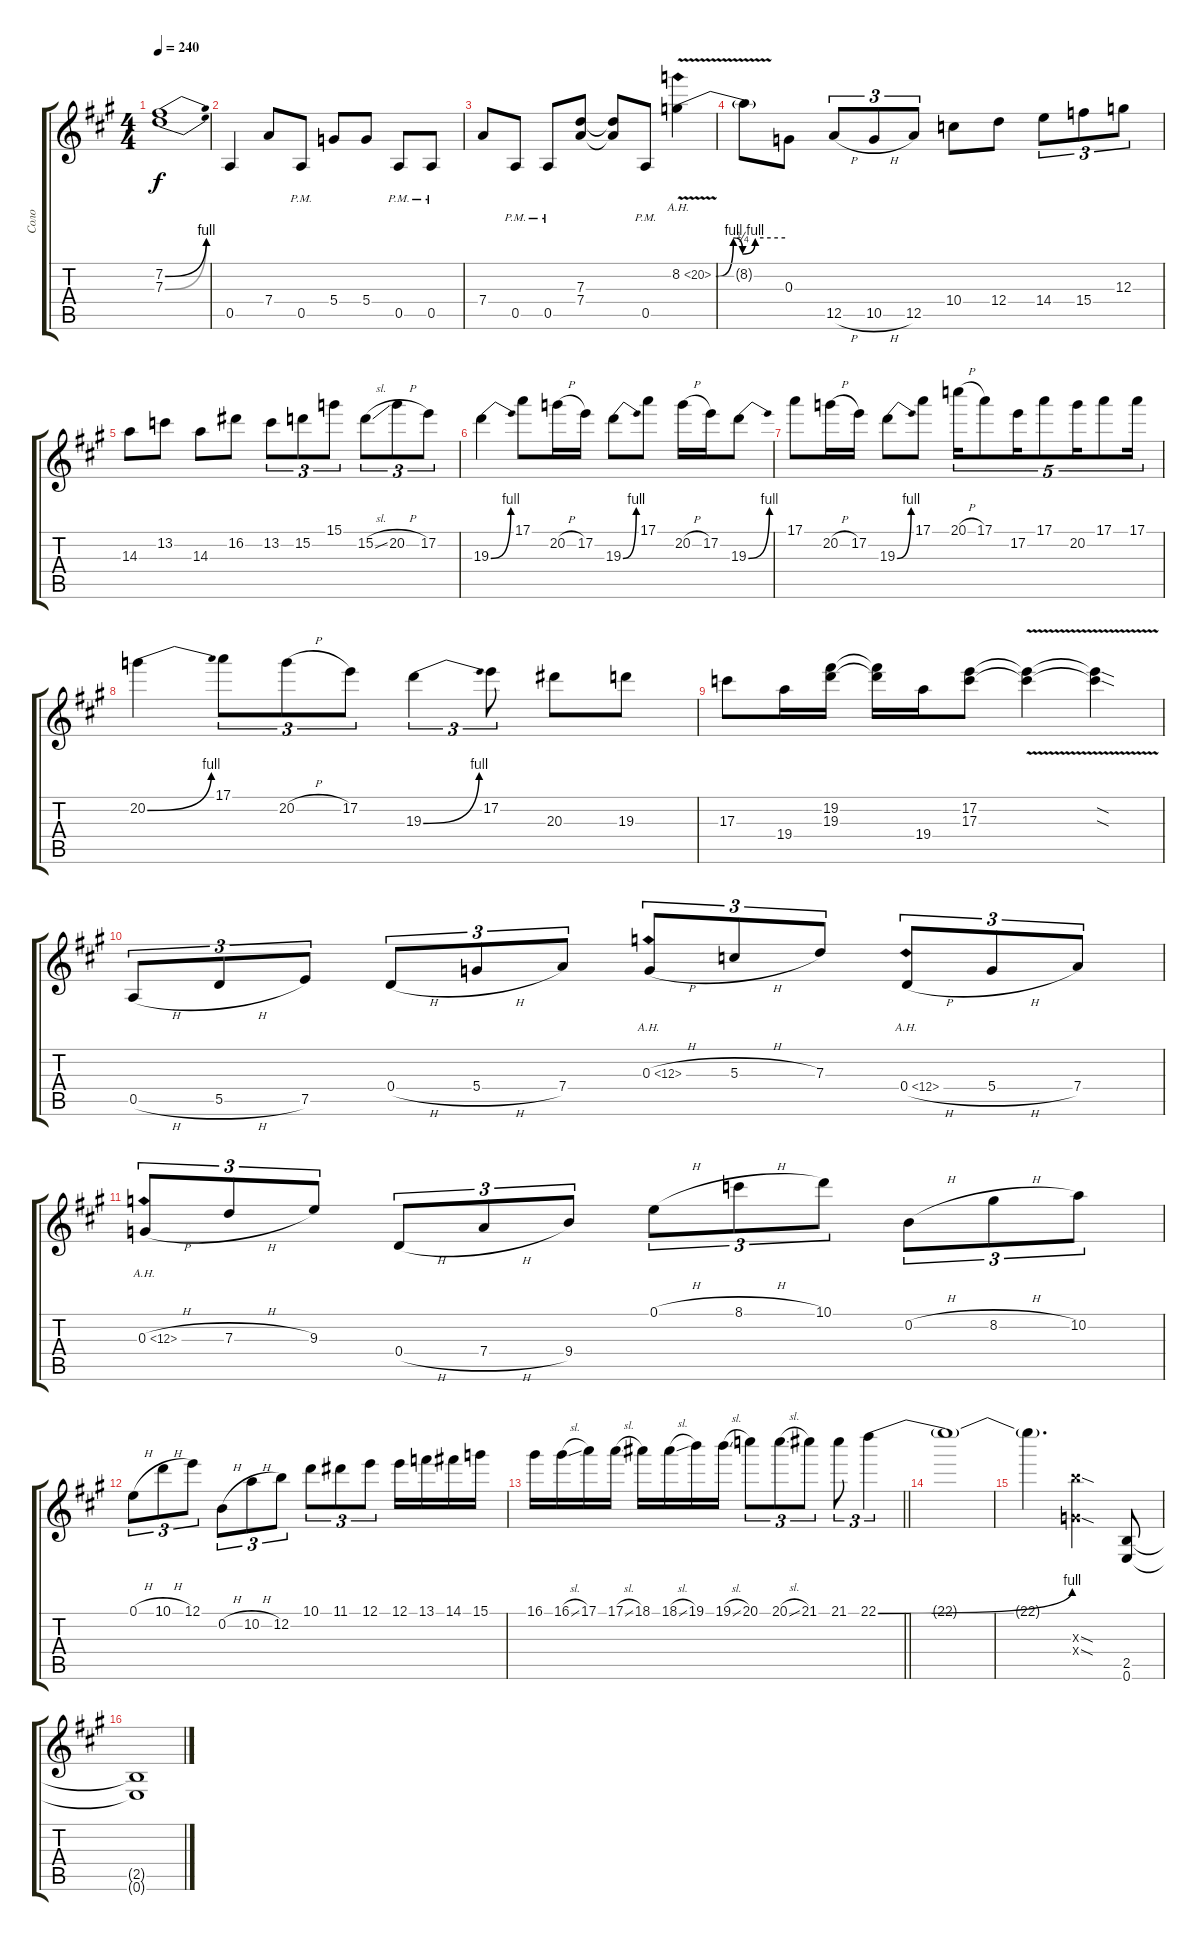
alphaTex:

\track ("Соло" "Соло") {instrument distortionguitar}
\staff {score tabs}
\tuning (E4 B3 G3 D3 A2 E2) {hide}
\ts (4 4)
\tempo 240
\clef g2
\ks a
(7.2{be (bend 0 0 60 4)} 7.3{be (bend 0 0 60 4)}).1{dy f} |
0.5.4 7.4.8 0.5{pm}.8 5.4.8 5.4.8 0.5{pm}.8 0.5{pm}.8 |
7.4.8 0.5{pm}.8 0.5{pm}.8 (7.3 7.4).8 (7.3{t} 7.4{t}).8 0.5{pm}.8 8.2{be (custom 0 0 15 4 23 1 34 4 60 4) ah 12 v}.4 |
8.2{t}.8 0.3.8 12.5{h}.8{tu (3 2)} 10.5{h}.8{tu (3 2)} 12.5.8{tu (3 2)} 10.4.8 12.4.8 14.4.8{tu (3 2)} 15.4.8{tu (3 2)} 12.3.8{tu (3 2)} |
14.3.8 13.2.8 14.3.8 16.2.8 13.2.8{tu (3 2)} 15.2.8{tu (3 2)} 15.1.8{tu (3 2)} 15.2{sl}.8{tu (3 2)} 20.2{h}.8{tu (3 2)} 17.2.8{tu (3 2)} |
19.3{be (bend 0 0 60 4)}.4 17.1.8 20.2{h}.16 17.2.16 19.3{be (bend 0 0 60 4)}.8 17.1.8 20.2{h}.16 17.2.16 19.3{be (bend 0 0 60 4)}.8 |
17.1.8 20.2{h}.16 17.2.16 19.3{be (bend 0 0 60 4)}.8 17.1.8 20.1{h}.16{tu (5 4)} 17.1.8{tu (5 4)} 17.2.16{tu (5 4)} 17.1.8{tu (5 4)} 20.2.16{tu (5 4)} 17.1.8{tu (5 4)} 17.1.16{tu (5 4)} |
20.2{be (bend 0 0 60 4)}.4 17.1.8{tu (3 2)} 20.2{h}.8{tu (3 2)} 17.2.8{tu (3 2)} 19.3{be (bend 0 0 60 4)}.4{tu (3 2)} 17.2.8{tu (3 2)} 20.3.8 19.3.8 |
17.3.8 19.4.16 (19.2 19.3).16 (19.2{t} 19.3{t}).16 19.4.16 (17.2 17.3).8 (17.2{v t} 17.3{v t}).4 (17.2{sod t} 17.3{sod t}).4 |
0.5{h}.8{tu (3 2)} 5.5{h}.8{tu (3 2)} 7.5.8{tu (3 2)} 0.4{h}.8{tu (3 2)} 5.4{h}.8{tu (3 2)} 7.4.8{tu (3 2)} 0.3{ah 12 h}.8{tu (3 2)} 5.3{h}.8{tu (3 2)} 7.3.8{tu (3 2)} 0.4{ah 12 h}.8{tu (3 2)} 5.4{h}.8{tu (3 2)} 7.4.8{tu (3 2)} |
0.3{ah 12 h}.8{tu (3 2)} 7.3{h}.8{tu (3 2)} 9.3.8{tu (3 2)} 0.4{h}.8{tu (3 2)} 7.4{h}.8{tu (3 2)} 9.4.8{tu (3 2)} 0.1{h}.8{tu (3 2)} 8.1{h}.8{tu (3 2)} 10.1.8{tu (3 2)} 0.2{h}.8{tu (3 2)} 8.2{h}.8{tu (3 2)} 10.2.8{tu (3 2)} |
0.1{h}.8{tu (3 2)} 10.1{h}.8{tu (3 2)} 12.1.8{tu (3 2)} 0.2{h}.8{tu (3 2)} 10.2{h}.8{tu (3 2)} 12.2.8{tu (3 2)} 10.1.8{tu (3 2)} 11.1.8{tu (3 2)} 12.1.8{tu (3 2)} 12.1.16 13.1.16 14.1.16 15.1.16 |
\barLineRight lightlight
16.1.16 16.1{sl}.16 17.1.16 17.1{sl}.16 18.1.16 18.1{sl}.16 19.1.16 19.1{sl}.16 20.1.8{tu (3 2)} 20.1{sl}.8{tu (3 2)} 21.1.8{tu (3 2)} 21.1.8{tu (3 2)} 22.1{be (bend 0 0 60 4)}.4{tu (3 2)} |
22.1{t}.1 |
22.1{t}.4{d} (0.3{sod x} 21.4{sod x}).2 (2.5 0.6).8 |
(2.5{t} 0.6{t}).1
